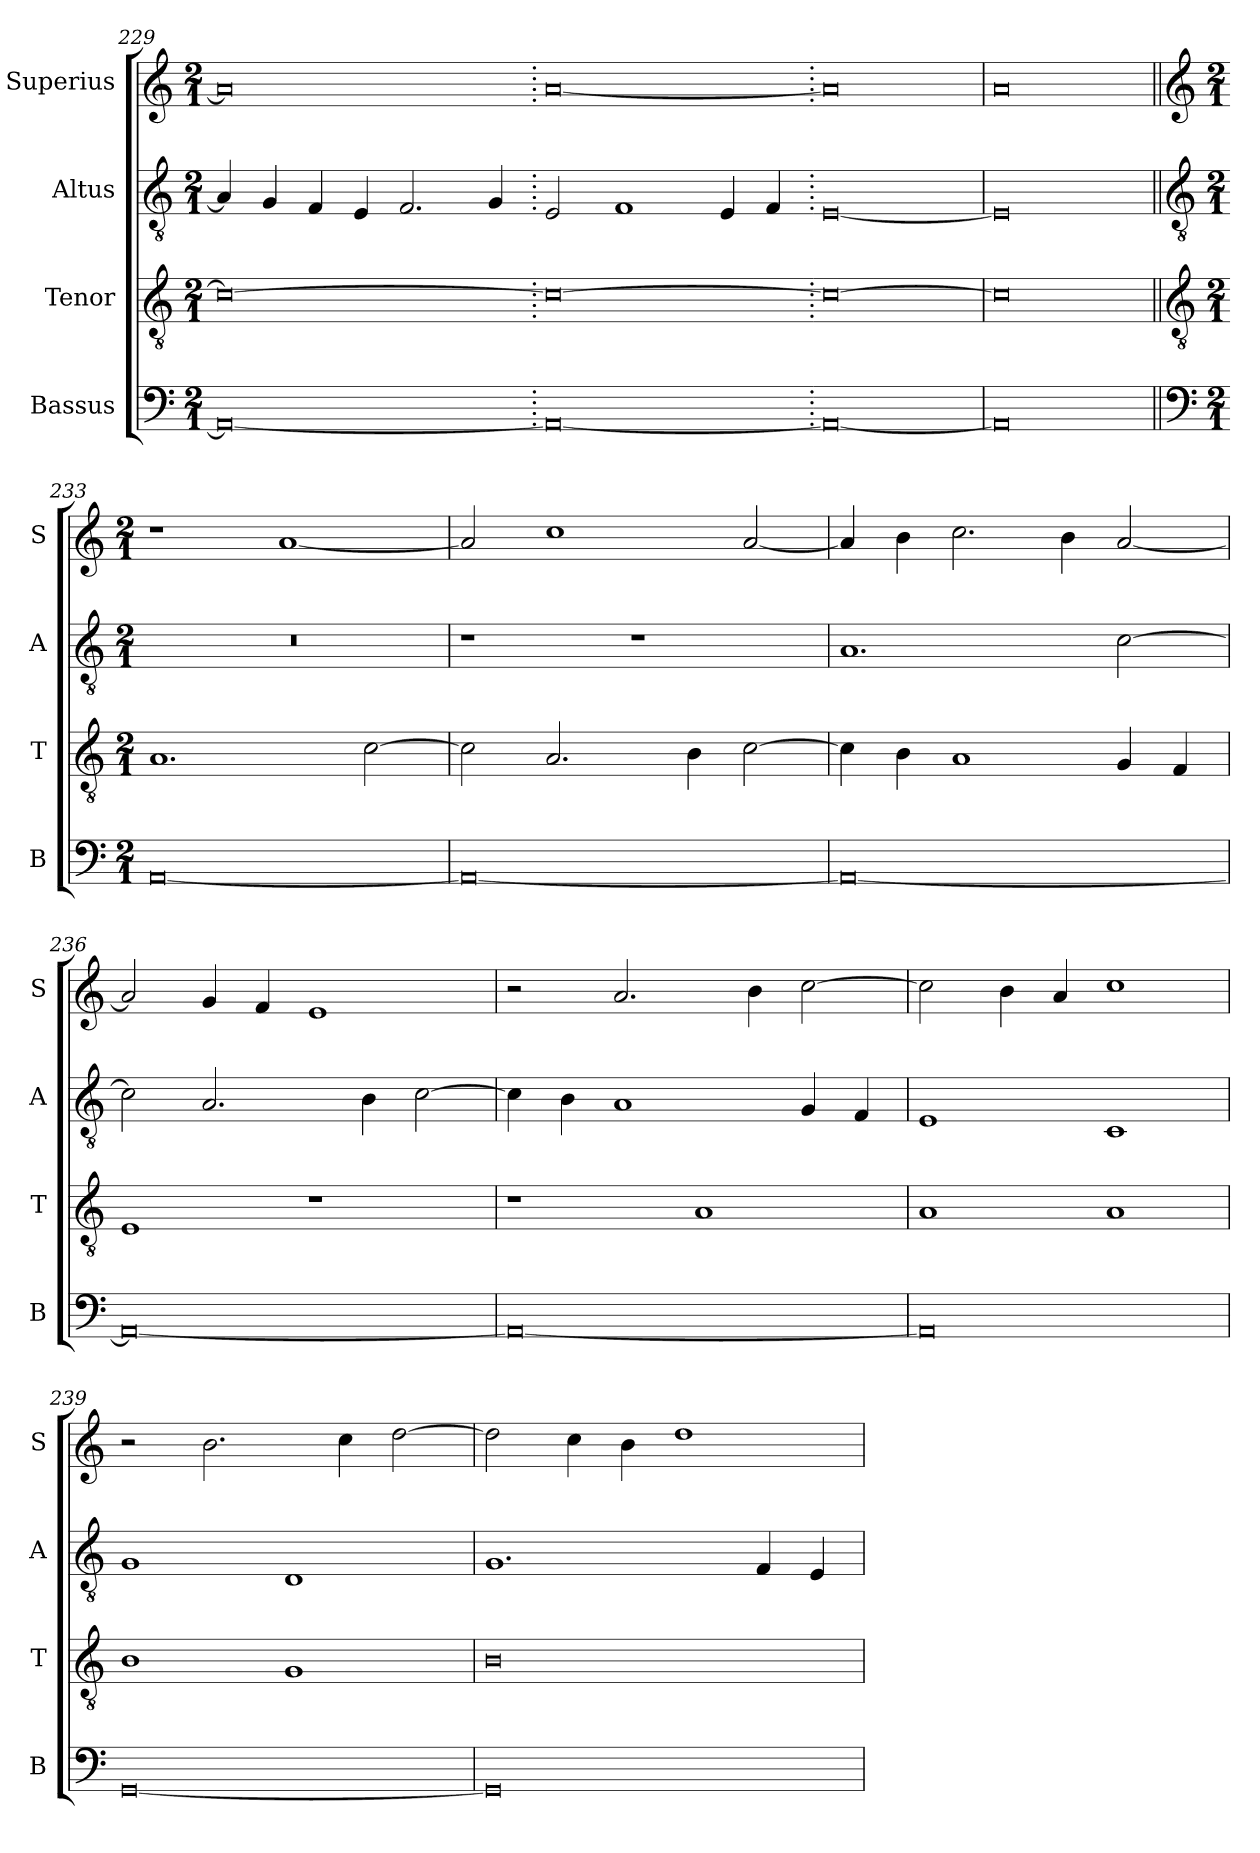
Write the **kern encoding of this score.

**kern	**kern	**kern	**kern
*part4	*part3	*part2	*part1
*staff4	*staff3	*staff2	*staff1
*I"Bassus	*I"Tenor	*I"Altus	*I"Superius
*I'B	*I'T	*I'A	*I'S
*clefF4	*clefGv2	*clefGv2	*clefG2
*k[]	*k[]	*k[]	*k[]
*M2/1	*M2/1	*M2/1	*M2/1
=229	=229	=229	=229
0AA_	0c_	4A]	0a]
.	.	4G	.
.	.	4F	.
.	.	4E	.
.	.	2.F	.
.	.	4G	.
=230.	=230.	=230.	=230.
0AA_	0c_	2E	[0a
.	.	1F	.
.	.	4E	.
.	.	4F	.
=231.	=231.	=231.	=231.
0AA_	0c_	[0E	0a]
=232	=232	=232	=232
0AA]	0c]	0E]	0a
!!LO:LB:g=z
=233||	=233||	=233||	=233||
*clefF4	*clefGv2	*clefGv2	*clefG2
*k[]	*k[]	*k[]	*k[]
*M2/1	*M2/1	*M2/1	*M2/1
[0AA	1.A	0r	1r
.	.	.	[1a
.	[2c	.	.
=234	=234	=234	=234
0AA_	2c]	1r	2a]
.	2.A	.	1cc
.	.	1r	.
.	4B	.	.
.	[2c	.	[2a
=235	=235	=235	=235
0AA_	4c]	1.A	4a]
.	4B	.	4b
.	1A	.	2.cc
.	.	.	4b
.	4G	[2c	[2a
.	4F	.	.
=236	=236	=236	=236
0AA_	1E	2c]	2a]
.	.	2.A	4g
.	.	.	4f
.	1r	.	1e
.	.	4B	.
.	.	[2c	.
=237	=237	=237	=237
0AA_	1r	4c]	2r
.	.	4B	.
.	.	1A	2.a
.	1A	.	.
.	.	.	4b
.	.	4G	[2cc
.	.	4F	.
=238	=238	=238	=238
0AA]	1A	1E	2cc]
.	.	.	4b
.	.	.	4a
.	1A	1C	1cc
=239	=239	=239	=239
[0GG	1B	1G	2r
.	.	.	2.b
.	1G	1D	.
.	.	.	4cc
.	.	.	[2dd
=240	=240	=240	=240
0GG]	0B	1.G	2dd]
.	.	.	4cc
.	.	.	4b
.	.	.	1dd
.	.	4F	.
.	.	4E	.
=	=	=	=
*-	*-	*-	*-
